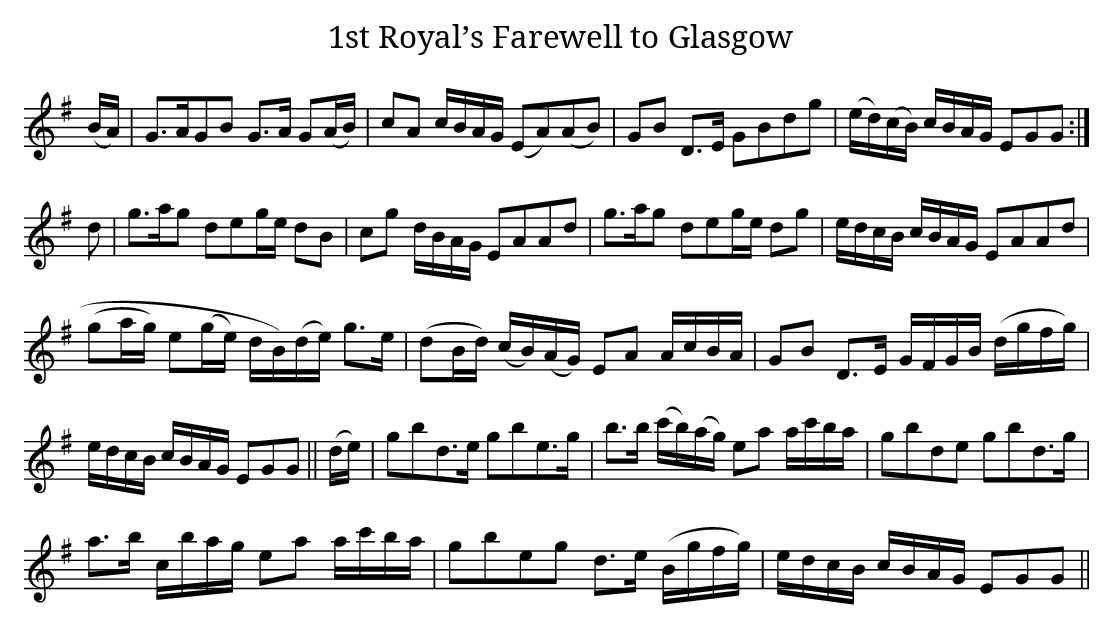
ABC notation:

X:1
T:1st Royal’s Farewell to Glasgow
M: =C|
L:1/8
K:G
(B/A/)|G>AGB G>A G(A/B/)|cA c/B/A/G/ (EA)(AB)|GB D>E GBdg|(e/d/)(c/B/) c/B/A/G/ EGG:|
d|g>ag deg/e/ dB|cg d/B/A/G/ EAAd|g>ag deg/e/ dg|e/d/c/B/ c/B/A/G/ EAAd|
(ga/g/) e(g/e/) d/B/)(d/e/) g>e|(dB/d/) (c/B/)(A/G/) EA A/c/B/A/|GB D>E G/F/G/B/ (d/g/f/g/)|
e/d/c/B/ c/B/A/G/ EGG||(d/e/)|gbd>e gbe>g|b>b (c'/b/)(a/g/) ea a/c'/b/a/| gbde gbd>g|
a>b c/b/a/g/ ea a/c'/b/a/|gbeg d>e (B/g/f/g/) |e/d/c/B/ c/B/A/G/ EGG||
